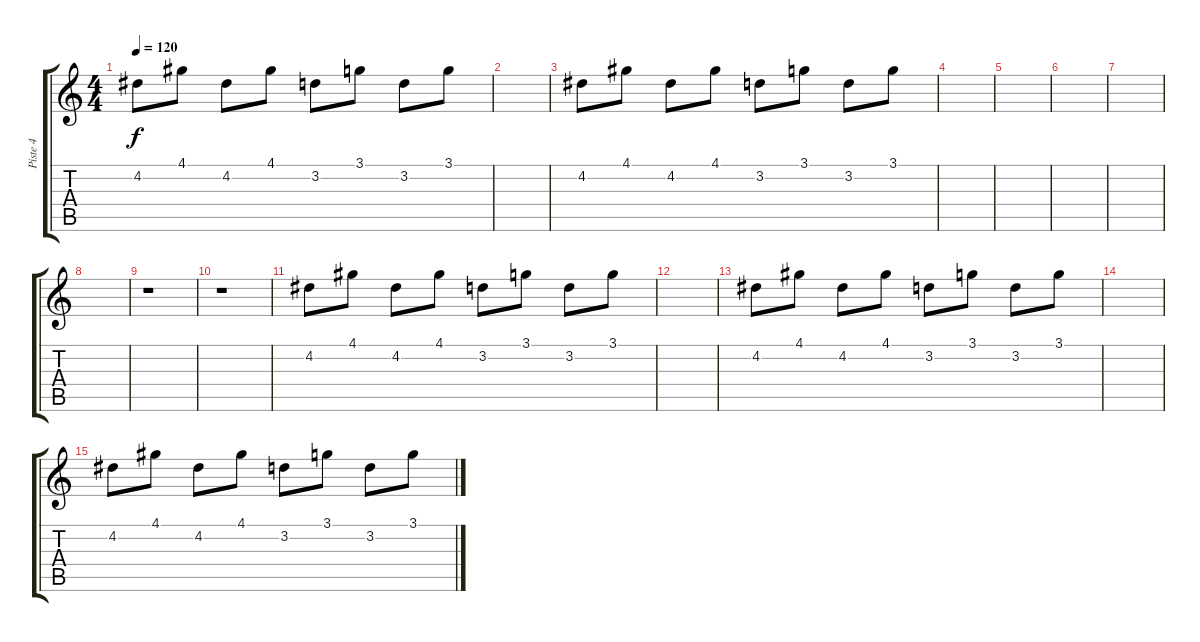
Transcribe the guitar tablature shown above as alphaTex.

\track ("Piste 4" "Piste 4") {instrument electricguitarclean}
\staff {score tabs}
\tuning (E4 B3 G3 D3 A2 E2) {hide}
\ts (4 4)
\tempo 120
\clef g2
\ks c
4.2.8{dy f} 4.1.8 4.2.8 4.1.8 3.2.8 3.1.8 3.2.8 3.1.8 |
|
4.2.8 4.1.8 4.2.8 4.1.8 3.2.8 3.1.8 3.2.8 3.1.8 |
|
|
|
|
|
r.1 |
r.1 |
4.2.8 4.1.8 4.2.8 4.1.8 3.2.8 3.1.8 3.2.8 3.1.8 |
|
4.2.8 4.1.8 4.2.8 4.1.8 3.2.8 3.1.8 3.2.8 3.1.8 |
|
4.2.8 4.1.8 4.2.8 4.1.8 3.2.8 3.1.8 3.2.8 3.1.8
